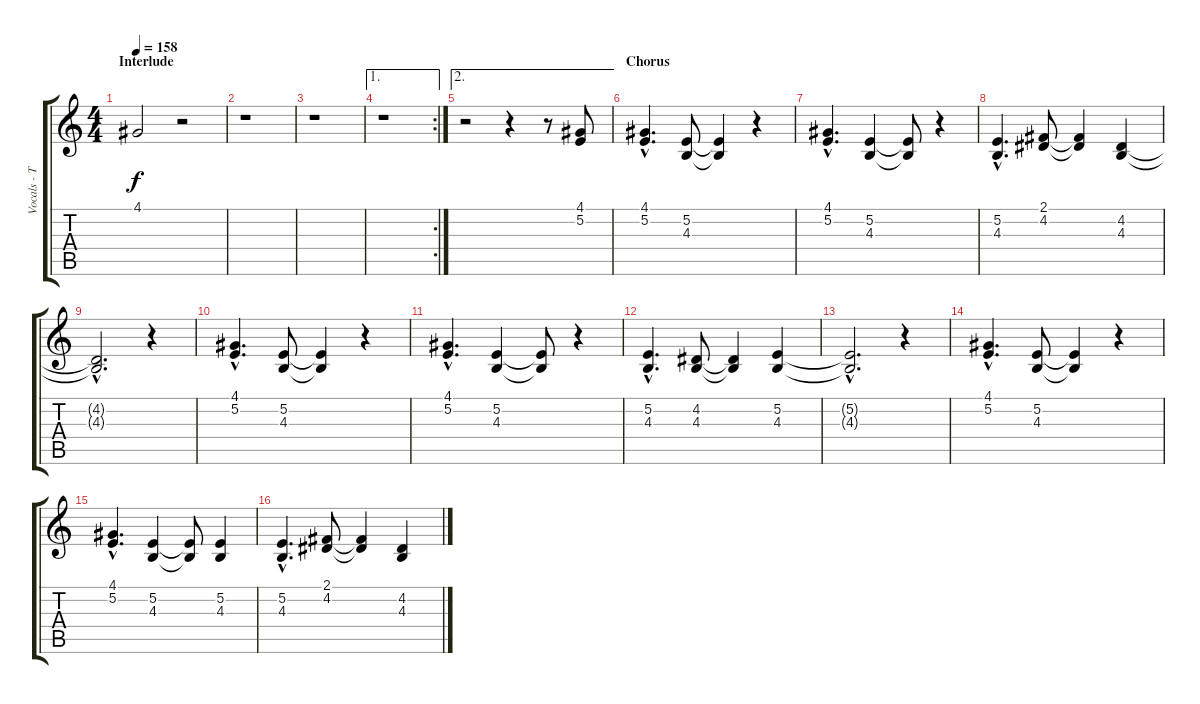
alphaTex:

\track ("Vocals - Tom" "Vocals - T") {instrument altosax}
\staff {score tabs}
\tuning (E4 B3 G3 D3 A2 E2) {hide}
\ts (4 4)
\section ("" "Interlude")
\tempo 158
\clef g2
\ks c
4.1{t}.2{dy f} r.2 |
r.1 |
r.1 |
\ae 1
\rc 2
r.1 |
\ae 2
r.2 r.4 r.8 (4.1 5.2).8 |
\section ("" "Chorus")
(4.1{hac} 5.2{hac}).4{d} (5.2 4.3).8 (5.2{t} 4.3{t}).4 r.4 |
(4.1{hac} 5.2{hac}).4{d} (5.2 4.3).4 (5.2{t} 4.3{t}).8 r.4 |
(5.2{hac} 4.3{hac}).4{d} (2.1 4.2).8 (2.1{t} 4.2{t}).4 (4.2 4.3).4 |
(4.2{hac t} 4.3{hac t}).2{d} r.4 |
(4.1{hac} 5.2{hac}).4{d} (5.2 4.3).8 (5.2{t} 4.3{t}).4 r.4 |
(4.1{hac} 5.2{hac}).4{d} (5.2 4.3).4 (5.2{t} 4.3{t}).8 r.4 |
(5.2{hac} 4.3{hac}).4{d} (4.2 4.3).8 (4.2{t} 4.3{t}).4 (5.2 4.3).4 |
(5.2{hac t} 4.3{hac t}).2{d} r.4 |
(4.1{hac} 5.2{hac}).4{d} (5.2 4.3).8 (5.2{t} 4.3{t}).4 r.4 |
(4.1{hac} 5.2{hac}).4{d} (5.2 4.3).4 (5.2{t} 4.3{t}).8 (5.2 4.3).4 |
(5.2{hac} 4.3{hac}).4{d} (2.1 4.2).8 (2.1{t} 4.2{t}).4 (4.2 4.3).4
